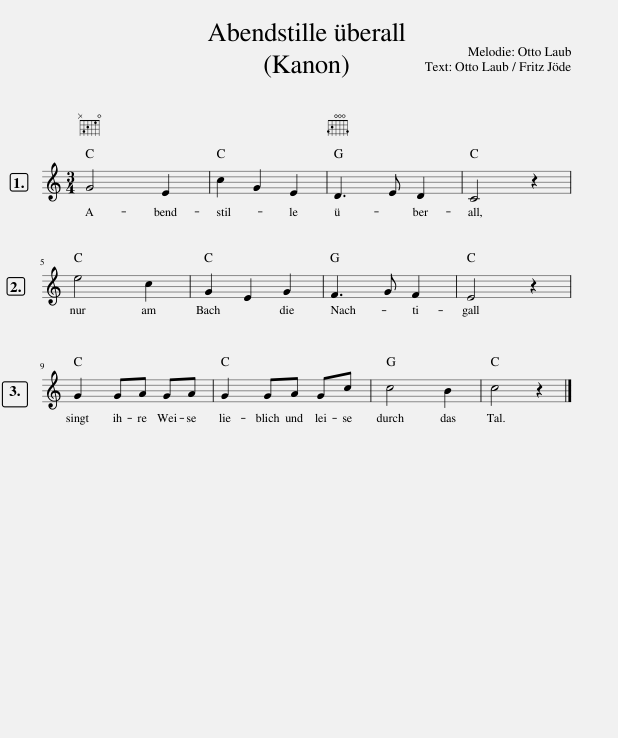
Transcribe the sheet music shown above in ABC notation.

X:1
L:1/8
M:3/4
I:linebreak $
K:C
V:1 treble
V:1
 G4 E2 | c2 G2 E2 | D3 E D2 | C4 z2 |$ e4 c2 | %5
 G2 E2 G2 | F3 G F2 | E4 z2 |$ G2 GA GA | G2 GA Gc | %10
 c4 B2 | c4 z2 |] %12
